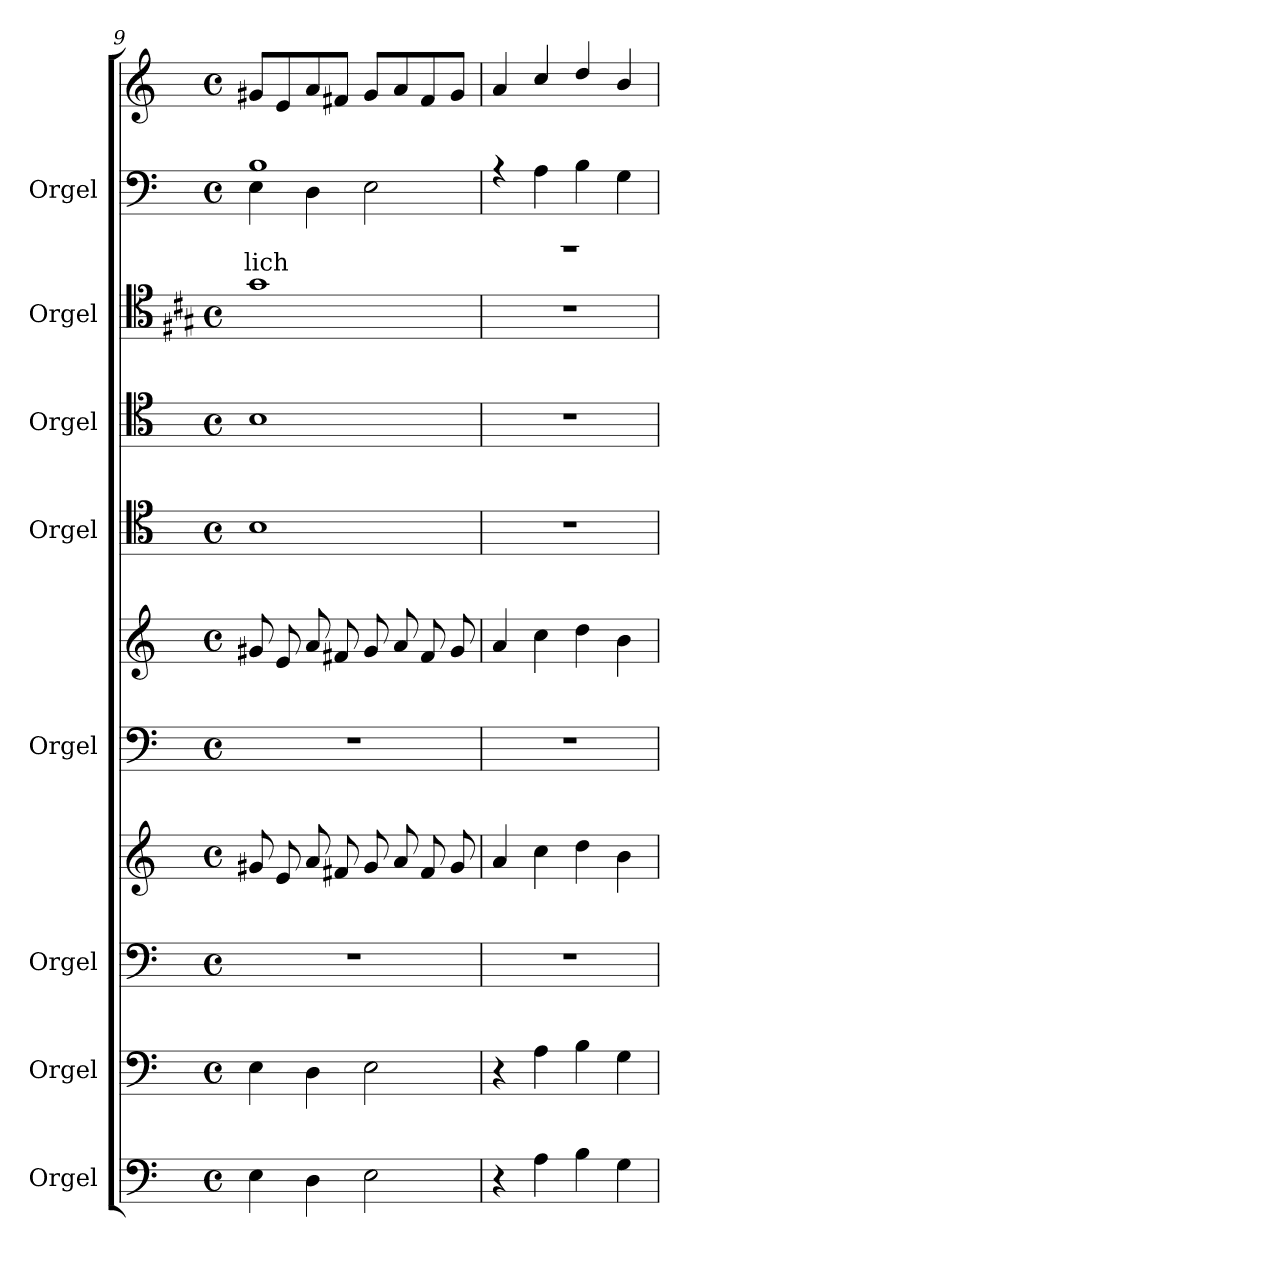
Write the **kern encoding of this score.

**kern	**kern	**kern	**kern	**kern	**kern	**kern	**kern	**kern	**kern	**text	**kern
*part8	*part7	*part6	*part6	*part5	*part5	*part4	*part3	*part2	*part1	*part1	*part1
*staff11	*staff10	*staff9	*staff8	*staff7	*staff6	*staff5	*staff4	*staff3	*staff2	*staff2	*staff1
*I"Orgel	*I"Orgel	*I"Orgel	*	*I"Orgel	*	*I"Orgel	*I"Orgel	*I"Orgel	*I"Orgel	*	*
*clefF4	*clefF4	*clefF4	*clefG2	*clefF4	*clefG2	*clefC4	*clefC4	*clefC4	*clefF4	*	*clefG2
*	*	*	*	*	*	*	*	*ITrd5c9	*	*	*
*k[]	*k[]	*k[]	*k[]	*k[]	*k[]	*k[]	*k[]	*k[]	*k[]	*	*k[]
*M4/4	*M4/4	*M4/4	*M4/4	*M4/4	*M4/4	*M4/4	*M4/4	*M4/4	*M4/4	*	*M4/4
*met(c)	*met(c)	*met(c)	*met(c)	*met(c)	*met(c)	*met(c)	*met(c)	*met(c)	*met(c)	*	*met(c)
=9	=9	=9	=9	=9	=9	=9	=9	=9	=9	=9	=9
!	!	!	!	!	!	!	!	!	!	!LO:LY:a	!
*	*	*	*	*	*	*	*	*	*^	*	*
4E\	4E\	1r	8g#X/	1r	8g#X/	1B	1B	1B	1B	4E\	-lich	8g#X/L
.	.	.	8e/	.	8e/	.	.	.	.	.	.	8e/
4D\	4D\	.	8a/	.	8a/	.	.	.	.	4D\	.	8a/
.	.	.	8f#X/	.	8f#X/	.	.	.	.	.	.	8f#X/J
2E\	2E\	.	8g#/	.	8g#/	.	.	.	.	2E\	.	8g#/L
.	.	.	8a/	.	8a/	.	.	.	.	.	.	8a/
.	.	.	8f#/	.	8f#/	.	.	.	.	.	.	8f#/
.	.	.	8g#/	.	8g#/	.	.	.	.	.	.	8g#/J
=10	=10	=10	=10	=10	=10	=10	=10	=10	=10	=10	=10	=10
4r	4r	1r	4a/	1r	4a/	1r	1r	1r	1rAAA	4rA	.	4a/
4A\	4A\	.	4cc\	.	4cc\	.	.	.	.	4A\	.	4cc/
4B\	4B\	.	4dd\	.	4dd\	.	.	.	.	4B\	.	4dd/
4G\	4G\	.	4b\	.	4b\	.	.	.	.	4G\	.	4b/
*	*	*	*	*	*	*	*	*	*v	*v	*	*
=	=	=	=	=	=	=	=	=	=	=	=
*-	*-	*-	*-	*-	*-	*-	*-	*-	*-	*-	*-
